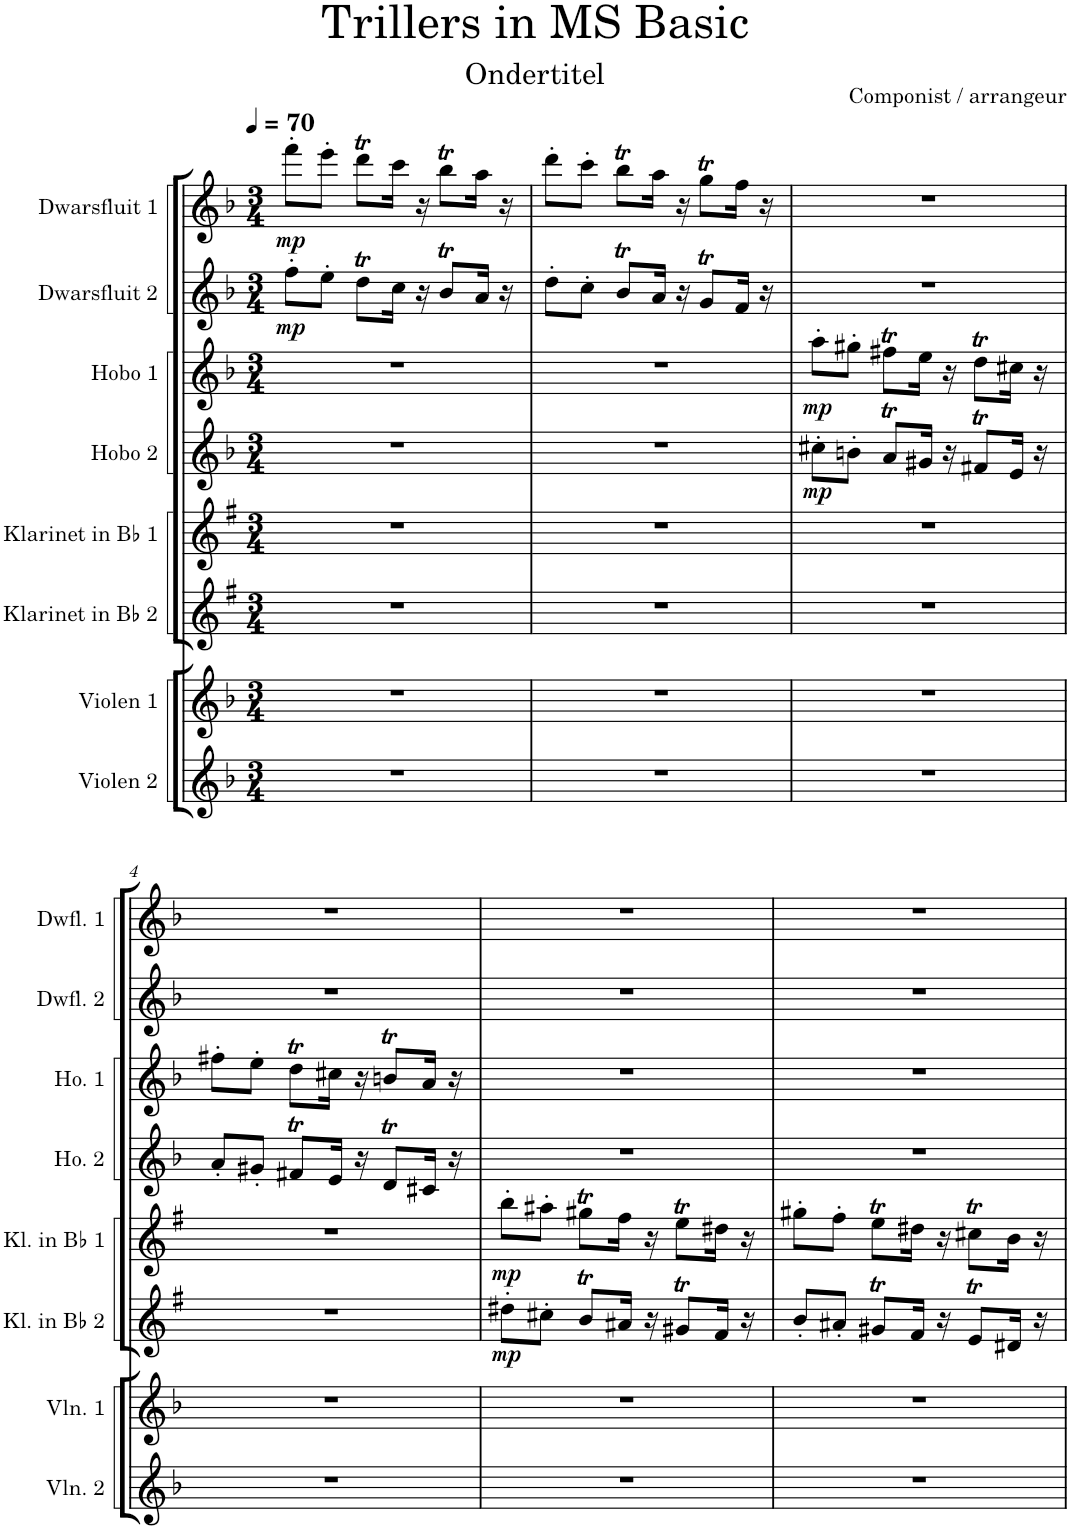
**kern	**kern	**kern	**dynam	**kern	**dynam	**kern	**dynam	**kern	**dynam	**kern	**dynam	**kern	**dynam
*part8	*part7	*part6	*part6	*part5	*part5	*part4	*part4	*part3	*part3	*part2	*part2	*part1	*part1
*staff8	*staff7	*staff6	*staff6	*staff5	*staff5	*staff4	*staff4	*staff3	*staff3	*staff2	*staff2	*staff1	*staff1
*I"Violen 2	*I"Violen 1	*I"Klarinet in Bb 2	*	*I"Klarinet in Bb 1	*	*I"Hobo 2	*	*I"Hobo 1	*	*I"Dwarsfluit 2	*	*I"Dwarsfluit 1	*
*I'Vln. 2	*I'Vln. 1	*I'Kl. in Bb 2	*	*I'Kl. in Bb 1	*	*I'Ho. 2	*	*I'Ho. 1	*	*I'Dwfl. 2	*	*I'Dwfl. 1	*
*clefG2	*clefG2	*clefG2	*	*clefG2	*	*clefG2	*	*clefG2	*	*clefG2	*	*clefG2	*
*	*	*Trd1c2	*	*Trd1c2	*	*	*	*	*	*	*	*	*
*k[b-]	*k[b-]	*k[f#]	*	*k[f#]	*	*k[b-]	*	*k[b-]	*	*k[b-]	*	*k[b-]	*
*M3/4	*M3/4	*M3/4	*	*M3/4	*	*M3/4	*	*M3/4	*	*M3/4	*	*M3/4	*
*MM70	*MM70	*MM70	*	*MM70	*	*MM70	*	*MM70	*	*MM70	*	*MM70	*
=1	=1	=1	=1	=1	=1	=1	=1	=1	=1	=1	=1	=1	=1
!	!	!	!	!	!	!	!	!	!	!	!LO:DY:b	!	!LO:DY:b
2.r	2.r	2.r	.	2.r	.	2.r	.	2.r	.	8ff'\L	mp	8fff'\L	mp
.	.	.	.	.	.	.	.	.	.	8ee'\J	.	8eee'\J	.
.	.	.	.	.	.	.	.	.	.	8ddT\L	.	8dddT\L	.
.	.	.	.	.	.	.	.	.	.	16cc\Jk	.	16ccc\Jk	.
.	.	.	.	.	.	.	.	.	.	16r	.	16r	.
.	.	.	.	.	.	.	.	.	.	8b-T/L	.	8bb-T\L	.
.	.	.	.	.	.	.	.	.	.	16a/Jk	.	16aa\Jk	.
.	.	.	.	.	.	.	.	.	.	16r	.	16r	.
=2	=2	=2	=2	=2	=2	=2	=2	=2	=2	=2	=2	=2	=2
2.r	2.r	2.r	.	2.r	.	2.r	.	2.r	.	8dd'\L	.	8ddd'\L	.
.	.	.	.	.	.	.	.	.	.	8cc'\J	.	8ccc'\J	.
.	.	.	.	.	.	.	.	.	.	8b-T/L	.	8bb-T\L	.
.	.	.	.	.	.	.	.	.	.	16a/Jk	.	16aa\Jk	.
.	.	.	.	.	.	.	.	.	.	16r	.	16r	.
.	.	.	.	.	.	.	.	.	.	8gT/L	.	8ggT\L	.
.	.	.	.	.	.	.	.	.	.	16f/Jk	.	16ff\Jk	.
.	.	.	.	.	.	.	.	.	.	16r	.	16r	.
=3	=3	=3	=3	=3	=3	=3	=3	=3	=3	=3	=3	=3	=3
!	!	!	!	!	!	!	!LO:DY:b	!	!LO:DY:b	!	!	!	!
2.r	2.r	2.r	.	2.r	.	8cc#X'\L	mp	8aa'\L	mp	2.r	.	2.r	.
.	.	.	.	.	.	8bn'\J	.	8gg#X'\J	.	.	.	.	.
.	.	.	.	.	.	8at/L	.	8ff#Xt\L	.	.	.	.	.
.	.	.	.	.	.	16g#X/Jk	.	16ee\Jk	.	.	.	.	.
.	.	.	.	.	.	16r	.	16r	.	.	.	.	.
.	.	.	.	.	.	8f#Xt/L	.	8ddT\L	.	.	.	.	.
.	.	.	.	.	.	16e/Jk	.	16cc#X\Jk	.	.	.	.	.
.	.	.	.	.	.	16r	.	16r	.	.	.	.	.
!!LO:LB:g=z
=4	=4	=4	=4	=4	=4	=4	=4	=4	=4	=4	=4	=4	=4
2.r	2.r	2.r	.	2.r	.	8a'/L	.	8ff#X'\L	.	2.r	.	2.r	.
.	.	.	.	.	.	8g#X'/J	.	8ee'\J	.	.	.	.	.
.	.	.	.	.	.	8f#Xt/L	.	8ddT\L	.	.	.	.	.
.	.	.	.	.	.	16e/Jk	.	16cc#X\Jk	.	.	.	.	.
.	.	.	.	.	.	16r	.	16r	.	.	.	.	.
.	.	.	.	.	.	8dT/L	.	8bnt/L	.	.	.	.	.
.	.	.	.	.	.	16c#X/Jk	.	16a/Jk	.	.	.	.	.
.	.	.	.	.	.	16r	.	16r	.	.	.	.	.
=5	=5	=5	=5	=5	=5	=5	=5	=5	=5	=5	=5	=5	=5
!	!	!	!LO:DY:b	!	!LO:DY:b	!	!	!	!	!	!	!	!
2.r	2.r	8dd#X'\L	mp	8bb'\L	mp	2.r	.	2.r	.	2.r	.	2.r	.
.	.	8cc#X'\J	.	8aa#X'\J	.	.	.	.	.	.	.	.	.
.	.	8bt/L	.	8gg#Xt\L	.	.	.	.	.	.	.	.	.
.	.	16a#X/Jk	.	16ff#\Jk	.	.	.	.	.	.	.	.	.
.	.	16r	.	16r	.	.	.	.	.	.	.	.	.
.	.	8g#Xt/L	.	8eeT\L	.	.	.	.	.	.	.	.	.
.	.	16f#/Jk	.	16dd#X\Jk	.	.	.	.	.	.	.	.	.
.	.	16r	.	16r	.	.	.	.	.	.	.	.	.
=6	=6	=6	=6	=6	=6	=6	=6	=6	=6	=6	=6	=6	=6
2.r	2.r	8b'/L	.	8gg#X'\L	.	2.r	.	2.r	.	2.r	.	2.r	.
.	.	8a#X'/J	.	8ff#'\J	.	.	.	.	.	.	.	.	.
.	.	8g#Xt/L	.	8eeT\L	.	.	.	.	.	.	.	.	.
.	.	16f#/Jk	.	16dd#X\Jk	.	.	.	.	.	.	.	.	.
.	.	16r	.	16r	.	.	.	.	.	.	.	.	.
.	.	8eT/L	.	8cc#Xt\L	.	.	.	.	.	.	.	.	.
.	.	16d#X/Jk	.	16b\Jk	.	.	.	.	.	.	.	.	.
.	.	16r	.	16r	.	.	.	.	.	.	.	.	.
=	=	=	=	=	=	=	=	=	=	=	=	=	=
*-	*-	*-	*-	*-	*-	*-	*-	*-	*-	*-	*-	*-	*-
